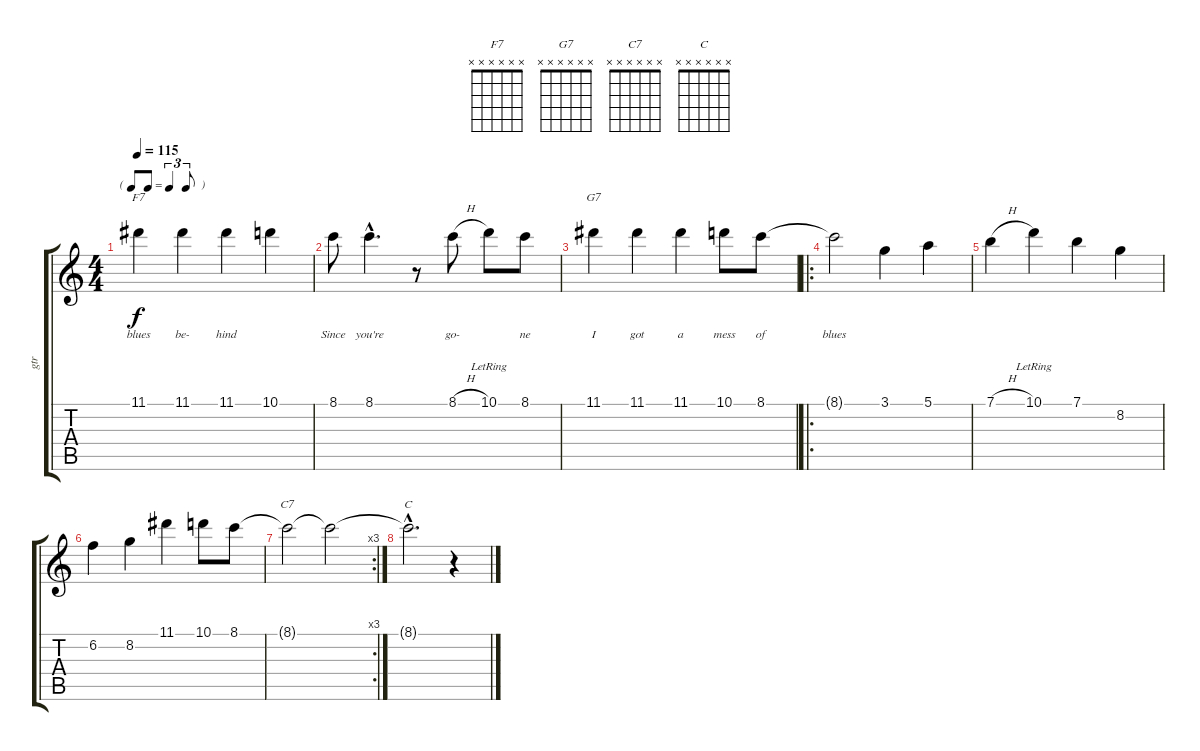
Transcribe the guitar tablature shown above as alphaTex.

\track ("gtr" "gtr") {instrument acousticguitarsteel}
\staff {score tabs}
\tuning (E4 B3 G3 D3 A2 E2) {hide}
\chord ("F7" x x x x x x)
\chord ("G7" x x x x x x)
\chord ("C7" x x x x x x)
\chord ("C" x x x x x x)
\ts (4 4)
\tf triplet8th
\tempo 115
\clef g2
\ks c
11.1.4{ch "F7" lyrics (0 "blues") lyrics (1 "") lyrics (2 "") lyrics (3 "") lyrics (4 "") dy f} 11.1.4{lyrics (0 "be-") lyrics (1 "") lyrics (2 "") lyrics (3 "") lyrics (4 "")} 11.1.4{lyrics (0 "hind") lyrics (1 "") lyrics (2 "") lyrics (3 "") lyrics (4 "")} 10.1.4{lyrics (0 "") lyrics (1 "") lyrics (2 "") lyrics (3 "") lyrics (4 "")} |
8.1.8{lyrics (0 "Since") lyrics (1 "") lyrics (2 "") lyrics (3 "") lyrics (4 "")} 8.1{hac}.4{d lyrics (0 "you're") lyrics (1 "") lyrics (2 "") lyrics (3 "") lyrics (4 "")} r.8 8.1{h}.8{lyrics (0 "go-") lyrics (1 "") lyrics (2 "") lyrics (3 "") lyrics (4 "")} 10.1{lr}.8{lyrics (0 "") lyrics (1 "") lyrics (2 "") lyrics (3 "") lyrics (4 "")} 8.1.8{lyrics (0 "ne") lyrics (1 "") lyrics (2 "") lyrics (3 "") lyrics (4 "")} |
11.1.4{ch "G7" lyrics (0 "I") lyrics (1 "") lyrics (2 "") lyrics (3 "") lyrics (4 "")} 11.1.4{lyrics (0 "got") lyrics (1 "") lyrics (2 "") lyrics (3 "") lyrics (4 "")} 11.1.4{lyrics (0 "a") lyrics (1 "") lyrics (2 "") lyrics (3 "") lyrics (4 "")} 10.1.8{lyrics (0 "mess") lyrics (1 "") lyrics (2 "") lyrics (3 "") lyrics (4 "")} 8.1.8{lyrics (0 "of") lyrics (1 "") lyrics (2 "") lyrics (3 "") lyrics (4 "")} |
\ro
8.1{t}.2{lyrics (0 "blues") lyrics (1 "") lyrics (2 "") lyrics (3 "") lyrics (4 "")} 3.1.4{lyrics (0 "") lyrics (1 "") lyrics (2 "") lyrics (3 "") lyrics (4 "")} 5.1.4{lyrics (0 "") lyrics (1 "") lyrics (2 "") lyrics (3 "") lyrics (4 "")} |
7.1{h}.4{lyrics (0 "") lyrics (1 "") lyrics (2 "") lyrics (3 "") lyrics (4 "")} 10.1{lr}.4{lyrics (0 "") lyrics (1 "") lyrics (2 "") lyrics (3 "") lyrics (4 "")} 7.1.4{lyrics (0 "") lyrics (1 "") lyrics (2 "") lyrics (3 "") lyrics (4 "")} 8.2.4{lyrics (0 "") lyrics (1 "") lyrics (2 "") lyrics (3 "") lyrics (4 "")} |
6.2.4{lyrics (0 "") lyrics (1 "") lyrics (2 "") lyrics (3 "") lyrics (4 "")} 8.2.4{lyrics (0 "") lyrics (1 "") lyrics (2 "") lyrics (3 "") lyrics (4 "")} 11.1.4{lyrics (0 "") lyrics (1 "") lyrics (2 "") lyrics (3 "") lyrics (4 "")} 10.1.8{lyrics (0 "") lyrics (1 "") lyrics (2 "") lyrics (3 "") lyrics (4 "")} 8.1.8{lyrics (0 "") lyrics (1 "") lyrics (2 "") lyrics (3 "") lyrics (4 "")} |
\rc 3
8.1{t}.2{ch "C7" lyrics (0 "") lyrics (1 "") lyrics (2 "") lyrics (3 "") lyrics (4 "")} 8.1{t}.2{lyrics (0 "") lyrics (1 "") lyrics (2 "") lyrics (3 "") lyrics (4 "")} |
8.1{hac t}.2{d ch "C" lyrics (0 "") lyrics (1 "") lyrics (2 "") lyrics (3 "") lyrics (4 "")} r.4
